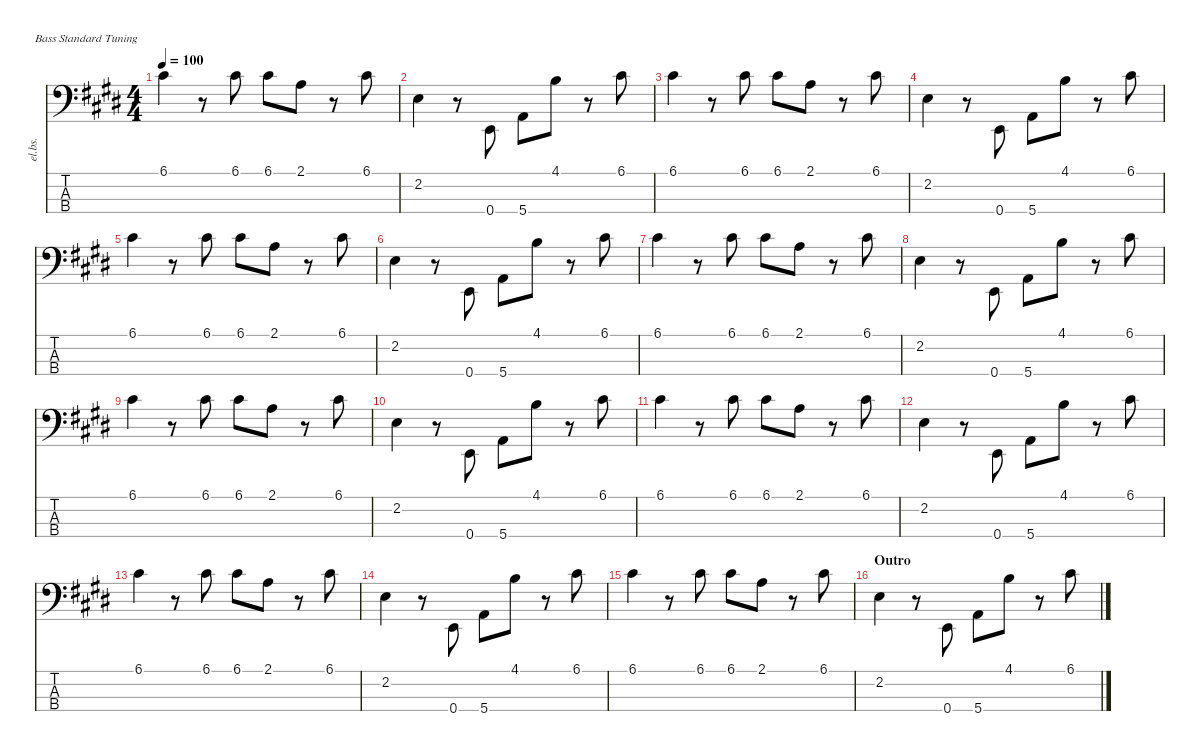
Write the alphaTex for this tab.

\defaultSystemsLayout 4
\hideDynamics
\bracketExtendMode nobrackets
\otherSystemsTrackNameOrientation horizontal
\track ("Bass" "el.bs.") {instrument electricbassfinger}
\staff {score tabs}
\tuning (G2 D2 A1 E1)
\ts (4 4)
\tempo 100
\clef f4
\ks e
6.1{acc #}.4{dy f beam Down} r.8{beam Down} 6.1{acc #}.8{beam Down} 6.1{acc #}.8{beam Down} 2.1{acc forcenatural}.8{beam Down} r.8{beam Down} 6.1{acc #}.8{beam Down} |
2.2{acc forcenatural}.4{beam Down} r.8{beam Down} 0.4{acc forcenatural}.8{beam Up} 5.4{acc forcenatural}.8{beam Down} 4.1{acc forcenatural}.8{beam Down} r.8{beam Down} 6.1{acc #}.8{beam Down} |
6.1{acc #}.4{beam Down} r.8{beam Down} 6.1{acc #}.8{beam Down} 6.1{acc #}.8{beam Down} 2.1{acc forcenatural}.8{beam Down} r.8{beam Down} 6.1{acc #}.8{beam Down} |
2.2{acc forcenatural}.4{beam Down} r.8{beam Down} 0.4{acc forcenatural}.8{beam Up} 5.4{acc forcenatural}.8{beam Down} 4.1{acc forcenatural}.8{beam Down} r.8{beam Down} 6.1{acc #}.8{beam Down} |
6.1{acc #}.4{beam Down} r.8{beam Down} 6.1{acc #}.8{beam Down} 6.1{acc #}.8{beam Down} 2.1{acc forcenatural}.8{beam Down} r.8{beam Down} 6.1{acc #}.8{beam Down} |
2.2{acc forcenatural}.4{beam Down} r.8{beam Down} 0.4{acc forcenatural}.8{beam Up} 5.4{acc forcenatural}.8{beam Down} 4.1{acc forcenatural}.8{beam Down} r.8{beam Down} 6.1{acc #}.8{beam Down} |
6.1{acc #}.4{beam Down} r.8{beam Down} 6.1{acc #}.8{beam Down} 6.1{acc #}.8{beam Down} 2.1{acc forcenatural}.8{beam Down} r.8{beam Down} 6.1{acc #}.8{beam Down} |
2.2{acc forcenatural}.4{beam Down} r.8{beam Down} 0.4{acc forcenatural}.8{beam Up} 5.4{acc forcenatural}.8{beam Down} 4.1{acc forcenatural}.8{beam Down} r.8{beam Down} 6.1{acc #}.8{beam Down} |
6.1{acc #}.4{beam Down} r.8{beam Down} 6.1{acc #}.8{beam Down} 6.1{acc #}.8{beam Down} 2.1{acc forcenatural}.8{beam Down} r.8{beam Down} 6.1{acc #}.8{beam Down} |
2.2{acc forcenatural}.4{beam Down} r.8{beam Down} 0.4{acc forcenatural}.8{beam Up} 5.4{acc forcenatural}.8{beam Down} 4.1{acc forcenatural}.8{beam Down} r.8{beam Down} 6.1{acc #}.8{beam Down} |
6.1{acc #}.4{beam Down} r.8{beam Down} 6.1{acc #}.8{beam Down} 6.1{acc #}.8{beam Down} 2.1{acc forcenatural}.8{beam Down} r.8{beam Down} 6.1{acc #}.8{beam Down} |
2.2{acc forcenatural}.4{beam Down} r.8{beam Down} 0.4{acc forcenatural}.8{beam Up} 5.4{acc forcenatural}.8{beam Down} 4.1{acc forcenatural}.8{beam Down} r.8{beam Down} 6.1{acc #}.8{beam Down} |
6.1{acc #}.4{beam Down} r.8{beam Down} 6.1{acc #}.8{beam Down} 6.1{acc #}.8{beam Down} 2.1{acc forcenatural}.8{beam Down} r.8{beam Down} 6.1{acc #}.8{beam Down} |
2.2{acc forcenatural}.4{beam Down} r.8{beam Down} 0.4{acc forcenatural}.8{beam Up} 5.4{acc forcenatural}.8{beam Down} 4.1{acc forcenatural}.8{beam Down} r.8{beam Down} 6.1{acc #}.8{beam Down} |
6.1{acc #}.4{beam Down} r.8{beam Down} 6.1{acc #}.8{beam Down} 6.1{acc #}.8{beam Down} 2.1{acc forcenatural}.8{beam Down} r.8{beam Down} 6.1{acc #}.8{beam Down} |
\section ("" "Outro")
2.2{acc forcenatural}.4{beam Down} r.8{beam Down} 0.4{acc forcenatural}.8{beam Up} 5.4{acc forcenatural}.8{beam Down} 4.1{acc forcenatural}.8{beam Down} r.8{beam Down} 6.1{acc #}.8{beam Down}
